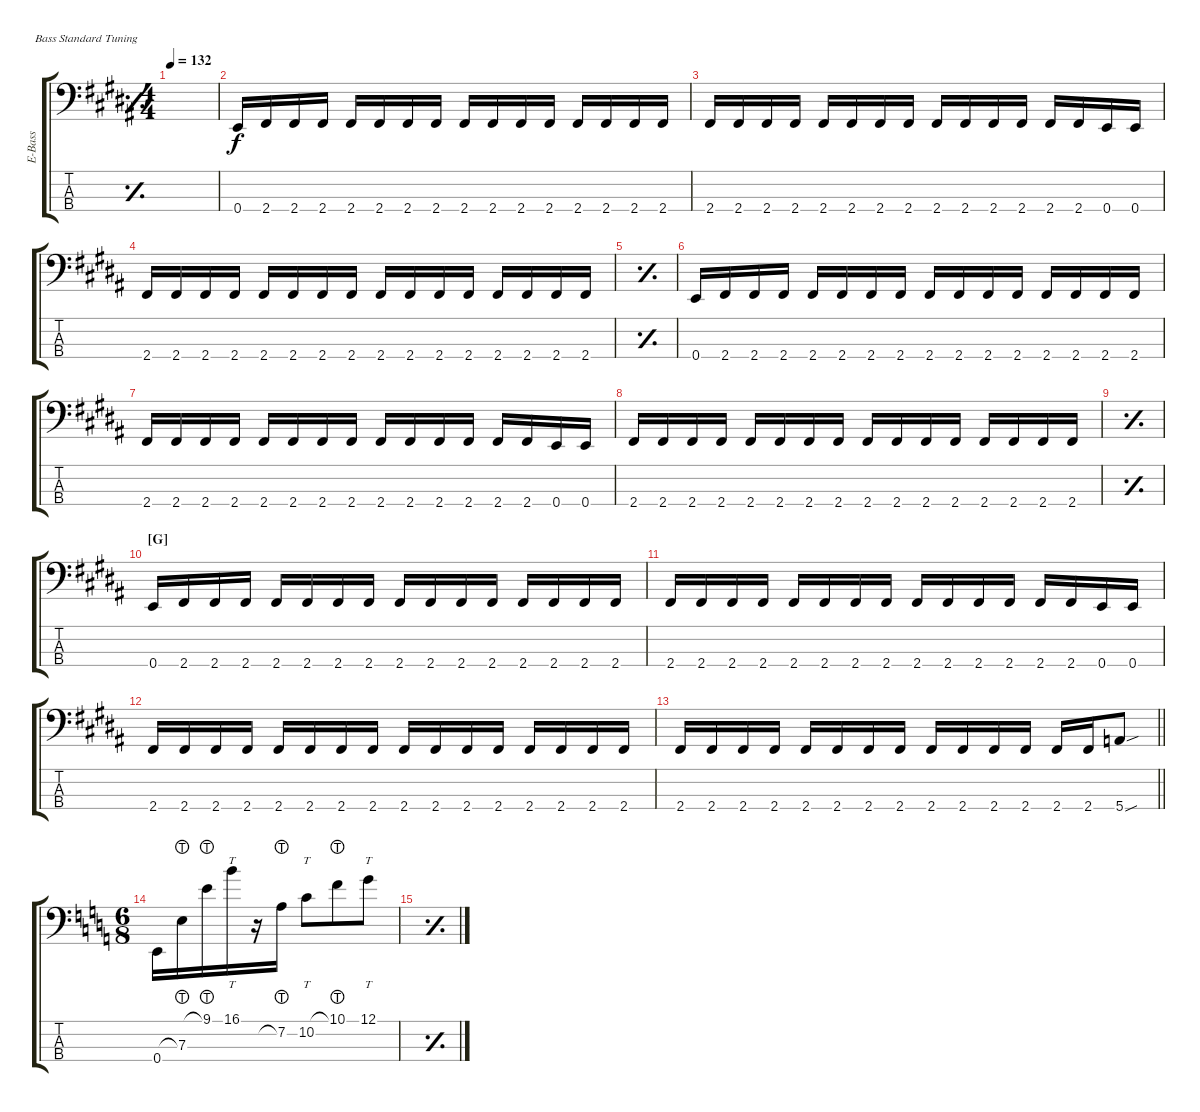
\defaultSystemsLayout 4
\bracketExtendMode groupsimilarinstruments
\otherSystemsTrackNameOrientation horizontal
\track ("Electric Bass" "E-Bass") {multiBarRest instrument electricbassfinger}
\staff {score tabs}
\tuning (G2 D2 A1 E1)
\ts (4 4)
\tempo 132
\clef f4
\simile simple
\ks b
|
0.4{acc forcenatural}.16{beam Up} 2.4{acc #}.16{beam Up} 2.4{acc #}.16{beam Up} 2.4{acc #}.16{beam Up} 2.4{acc #}.16{beam Up} 2.4{acc #}.16{beam Up} 2.4{acc #}.16{beam Up} 2.4{acc #}.16{beam Up} 2.4{acc #}.16{beam Up} 2.4{acc #}.16{beam Up} 2.4{acc #}.16{beam Up} 2.4{acc #}.16{beam Up} 2.4{acc #}.16{beam Up} 2.4{acc #}.16{beam Up} 2.4{acc #}.16{beam Up} 2.4{acc #}.16{beam Up} |
2.4{acc #}.16{beam Up} 2.4{acc #}.16{beam Up} 2.4{acc #}.16{beam Up} 2.4{acc #}.16{beam Up} 2.4{acc #}.16{beam Up} 2.4{acc #}.16{beam Up} 2.4{acc #}.16{beam Up} 2.4{acc #}.16{beam Up} 2.4{acc #}.16{beam Up} 2.4{acc #}.16{beam Up} 2.4{acc #}.16{beam Up} 2.4{acc #}.16{beam Up} 2.4{acc #}.16{beam Up} 2.4{acc #}.16{beam Up} 0.4{acc forcenatural}.16{beam Up} 0.4{acc forcenatural}.16{beam Up} |
2.4{acc #}.16{beam Up} 2.4{acc #}.16{beam Up} 2.4{acc #}.16{beam Up} 2.4{acc #}.16{beam Up} 2.4{acc #}.16{beam Up} 2.4{acc #}.16{beam Up} 2.4{acc #}.16{beam Up} 2.4{acc #}.16{beam Up} 2.4{acc #}.16{beam Up} 2.4{acc #}.16{beam Up} 2.4{acc #}.16{beam Up} 2.4{acc #}.16{beam Up} 2.4{acc #}.16{beam Up} 2.4{acc #}.16{beam Up} 2.4{acc #}.16{beam Up} 2.4{acc #}.16{beam Up} |
\simile simple
|
\simile none
0.4{acc forcenatural}.16{beam Up} 2.4{acc #}.16{beam Up} 2.4{acc #}.16{beam Up} 2.4{acc #}.16{beam Up} 2.4{acc #}.16{beam Up} 2.4{acc #}.16{beam Up} 2.4{acc #}.16{beam Up} 2.4{acc #}.16{beam Up} 2.4{acc #}.16{beam Up} 2.4{acc #}.16{beam Up} 2.4{acc #}.16{beam Up} 2.4{acc #}.16{beam Up} 2.4{acc #}.16{beam Up} 2.4{acc #}.16{beam Up} 2.4{acc #}.16{beam Up} 2.4{acc #}.16{beam Up} |
2.4{acc #}.16{beam Up} 2.4{acc #}.16{beam Up} 2.4{acc #}.16{beam Up} 2.4{acc #}.16{beam Up} 2.4{acc #}.16{beam Up} 2.4{acc #}.16{beam Up} 2.4{acc #}.16{beam Up} 2.4{acc #}.16{beam Up} 2.4{acc #}.16{beam Up} 2.4{acc #}.16{beam Up} 2.4{acc #}.16{beam Up} 2.4{acc #}.16{beam Up} 2.4{acc #}.16{beam Up} 2.4{acc #}.16{beam Up} 0.4{acc forcenatural}.16{beam Up} 0.4{acc forcenatural}.16{beam Up} |
2.4{acc #}.16{beam Up} 2.4{acc #}.16{beam Up} 2.4{acc #}.16{beam Up} 2.4{acc #}.16{beam Up} 2.4{acc #}.16{beam Up} 2.4{acc #}.16{beam Up} 2.4{acc #}.16{beam Up} 2.4{acc #}.16{beam Up} 2.4{acc #}.16{beam Up} 2.4{acc #}.16{beam Up} 2.4{acc #}.16{beam Up} 2.4{acc #}.16{beam Up} 2.4{acc #}.16{beam Up} 2.4{acc #}.16{beam Up} 2.4{acc #}.16{beam Up} 2.4{acc #}.16{beam Up} |
\simile simple
|
\section ("G" "")
\simile none
0.4{acc forcenatural}.16{beam Up} 2.4{acc #}.16{beam Up} 2.4{acc #}.16{beam Up} 2.4{acc #}.16{beam Up} 2.4{acc #}.16{beam Up} 2.4{acc #}.16{beam Up} 2.4{acc #}.16{beam Up} 2.4{acc #}.16{beam Up} 2.4{acc #}.16{beam Up} 2.4{acc #}.16{beam Up} 2.4{acc #}.16{beam Up} 2.4{acc #}.16{beam Up} 2.4{acc #}.16{beam Up} 2.4{acc #}.16{beam Up} 2.4{acc #}.16{beam Up} 2.4{acc #}.16{beam Up} |
2.4{acc #}.16{beam Up} 2.4{acc #}.16{beam Up} 2.4{acc #}.16{beam Up} 2.4{acc #}.16{beam Up} 2.4{acc #}.16{beam Up} 2.4{acc #}.16{beam Up} 2.4{acc #}.16{beam Up} 2.4{acc #}.16{beam Up} 2.4{acc #}.16{beam Up} 2.4{acc #}.16{beam Up} 2.4{acc #}.16{beam Up} 2.4{acc #}.16{beam Up} 2.4{acc #}.16{beam Up} 2.4{acc #}.16{beam Up} 0.4{acc forcenatural}.16{beam Up} 0.4{acc forcenatural}.16{beam Up} |
2.4{acc #}.16{beam Up} 2.4{acc #}.16{beam Up} 2.4{acc #}.16{beam Up} 2.4{acc #}.16{beam Up} 2.4{acc #}.16{beam Up} 2.4{acc #}.16{beam Up} 2.4{acc #}.16{beam Up} 2.4{acc #}.16{beam Up} 2.4{acc #}.16{beam Up} 2.4{acc #}.16{beam Up} 2.4{acc #}.16{beam Up} 2.4{acc #}.16{beam Up} 2.4{acc #}.16{beam Up} 2.4{acc #}.16{beam Up} 2.4{acc #}.16{beam Up} 2.4{acc #}.16{beam Up} |
\barLineRight lightlight
2.4{acc #}.16{beam Up} 2.4{acc #}.16{beam Up} 2.4{acc #}.16{beam Up} 2.4{acc #}.16{beam Up} 2.4{acc #}.16{beam Up} 2.4{acc #}.16{beam Up} 2.4{acc #}.16{beam Up} 2.4{acc #}.16{beam Up} 2.4{acc #}.16{beam Up} 2.4{acc #}.16{beam Up} 2.4{acc #}.16{beam Up} 2.4{acc #}.16{beam Up} 2.4{acc #}.16{beam Up} 2.4{acc #}.16{beam Up} 5.4{sou acc forcenatural}.8{beam Up} |
\ts (6 8)
\beaming (8 3 3)
\ks c
0.4.16{beam Down} 7.3{lht}.16{beam Down} 9.1{lht}.16{beam Down} 16.1.16{tt beam Down} r.16{beam Down} 7.2{lht}.16{beam Down} 10.2.8{tt beam Down} 10.1{lht}.8{beam Down} 12.1.8{tt beam Down} |
\simile simple
